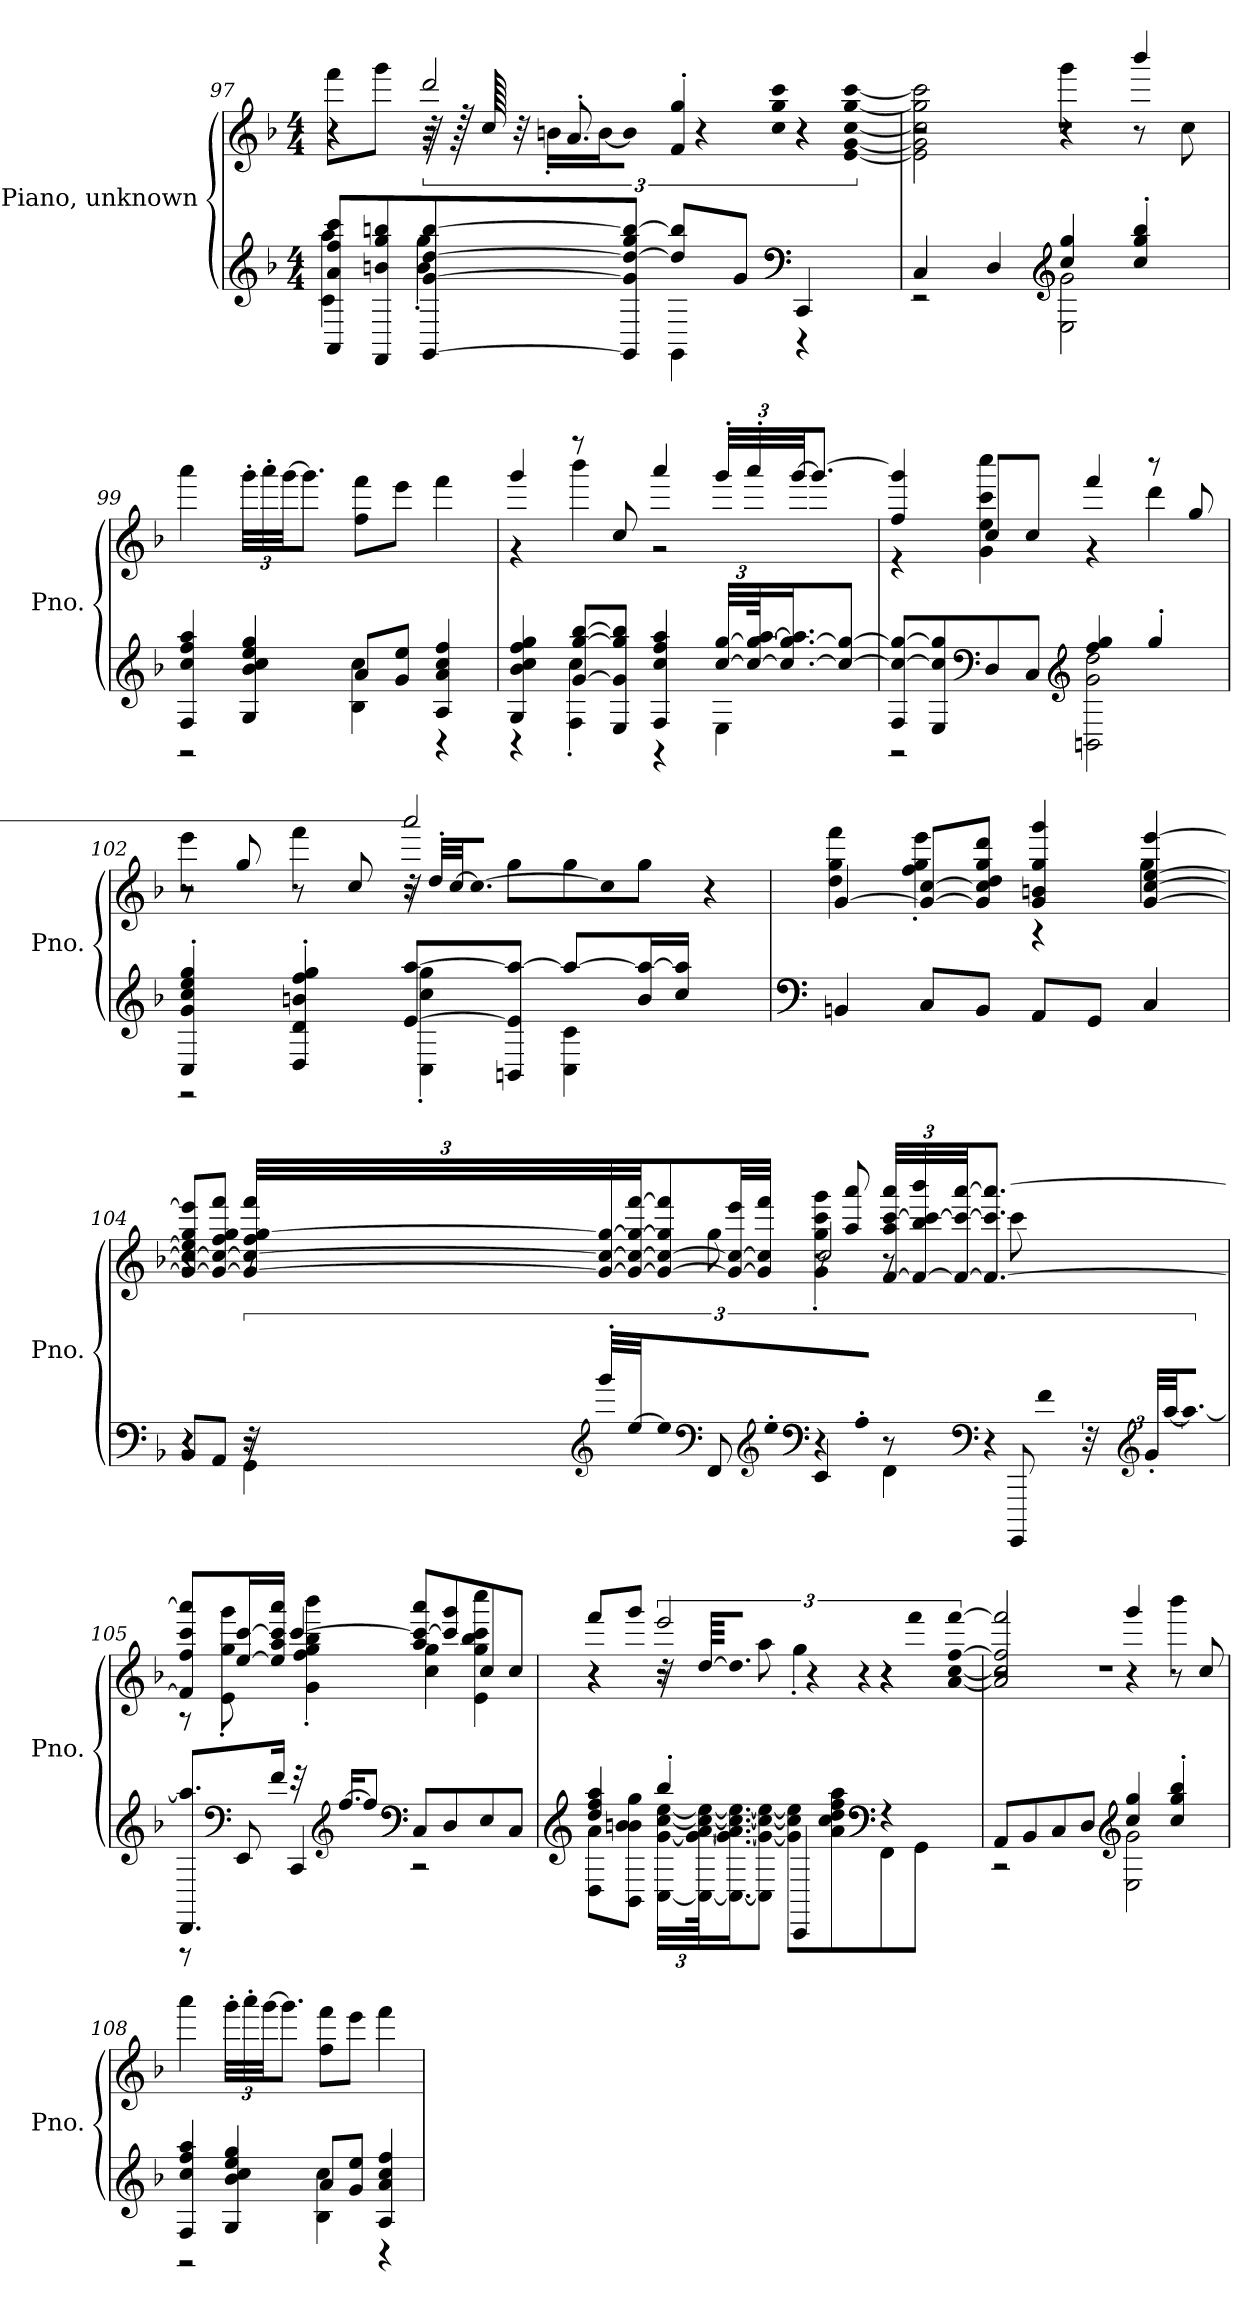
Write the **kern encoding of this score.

**kern	**kern
*part1	*part1
*staff2	*staff1
*I"Piano, unknown	*
*I'Pno.	*
!!LO:PB:g=z
*clefG2	*clefG2
*k[b-]	*k[b-]
*M4/4	*M4/4
=97	=97
*^	*^
*	*	*	*^
8AA/ 8a/ 8ff/ 8ccc/L	4c\ 4aa\	4r	8fff\L	4r
8FF/ 8bn/ 8gg/ 8bbn/	.	.	8ggg\J	.
[8GG/ [8g/ [8dd/ [8bb/	4b\' 4gg\'	2ddd/	24r	64r
.	.	.	.	128r
.	.	.	.	128cc/
.	.	.	.	32r
.	.	.	24bn'\LL	.
.	.	.	.	8.a'/
.	.	.	[24b\J	.
8GG/] 8g/] 8dd/_ 8gg/ 8bb/_J	.	.	8b\J]	.
8dd/] 8bb/]L	4GG\	.	8r	4f/' 4gg/'
8g/J	.	.	8cc\ 8gg\ 8ccc\	.
*clefF4	*	*	*	*
4CC/	4r	4r	[4e\ [4g\ [4cc\ [4gg\ [4ccc\	4r
=98	=98	=98	=98	=98
4C/	2r	1r	2e\] 2g\] 2cc\] 2gg\] 2ccc\]	2r
4D/	.	.	.	.
*clefG2	*	*	*	*
4cc/ 4gg/	2E\ 2g\	.	4ggg\	4r
4cc/' 4gg/' 4bb-/'	.	.	8r	4bbb-/
.	.	.	8cc\	.
*	*	*v	*v	*v
=99	=99	=99
4F/ 4cc/ 4ff/ 4aa/	2r	4aaa\
*	*	*Xbrackettup
4G/ 4b-/ 4cc/ 4ee/ 4gg/	.	48ggg'\LLL
.	.	48aaa'\
.	.	[48ggg\JJ
.	.	8.ggg\J]
8a/L	4B-\ 4cc\	8ff\ 8fff\L
8g/ 8ee/J	.	8eee\J
4A/ 4a/ 4cc/ 4ff/	4r	4fff\
!!LO:LB:g=z
=100	=100	=100
*	*	*^
4G/ 4b-/ 4cc/ 4ff/ 4gg/	4r	4ggg/	4r
[8g/ [8gg/ [8bb-/L	4F\' 4cc\'	8r	4bbb-\
8E/ 8g/] 8gg/] 8bb-/]J	.	8cc/	.
4F/ 4cc/ 4ff/ 4aa/	4r	4aaa/	2r
*Xbrackettup	*	*	*
[48cc/ [48gg/LLL	4E\	48ggg'/LLL	.
96cc/_ 96gg/_ [96aa/JK	.	48aaa'/	.
16.cc/_ 16.gg/_ 16.aa/]J	.	.	.
.	.	[48ggg/JJ	.
.	.	8.ggg/J_	.
8cc/_ 8gg/_J	.	.	.
=101	=101	=101	=101
8F/ 8cc/_ 8gg/_L	2r	4ff/ 4ggg/]	4r
8E/ 8cc/] 8gg/]	.	.	.
*clefF4	*	*	*
8D/	.	8cc/L	4g\ 4ee\ 4ccc\ 4cccc\
8C/J	.	8cc/J	.
*clefG2	*	*	*
4ff/ 4gg/	2BBn\ 2g\ 2dd\	4fff/	4r
4gg'/	.	8r	4ddd\
.	.	8gg/	.
=102	=102	=102	=102
*	*	*	*^
4C/' 4g/' 4cc/' 4ee/' 4gg/'	2r	2r	4eee\	8r
.	.	.	.	8gg/
4D/' 4d/' 4bn/' 4ff/' 4gg/'	.	.	4fff\	8r
.	.	.	.	8cc/
*	*	*	*	*brackettup
[8e/ [8aa/L	4C\' 4cc\' 4gg\'	2aaa/	8r	48r
.	.	.	.	48dd'/LLL
.	.	.	.	[48cc/JJ
.	.	.	.	8.cc/J_
8BBn/ 8e/] 8aa/_J	.	.	8gg\L	.
8aa/L_	4C\ 4c\	.	8gg\	8cc/]
16b/ 16aa/_L	.	.	8gg\J	8r
16cc/ 16aa/]JJ	.	.	.	.
*v	*v	*	*	*
*	*v	*v	*v
!!LO:LB:g=z
=103	=103
*clefF4	*
*	*^
4BBn/	[4g/	4dd\ 4gg\ 4fff\
8C/L	8g/_ [8cc/L	4ff\' 4gg\' 4eee\'
8BB/J	8g/] 8cc/] 8dd/ 8gg/ 8ddd/J	.
8AA/L	4g/ 4bn/ 4gg/ 4ggg/	4r
8GG/J	.	.
4C/	[4g/ [4cc/ [4ee/ [4eee/	4gg\
=104	=104	=104
*^	*	*^
*	*^	*	*	*
8BB-/L	4r	4r	8g/_ 8cc/_ 8ee/] 8gg/ 8eee/]L	4r	2r
8AA/J	.	.	8g/_ 8cc/_ 8ff/ 8gg/ 8fff/J	.	.
*brackettup	*	*	*Xbrackettup	*	*
48r	4GG\	8r	48g/_ 48cc/_ 48ff/ [48gg/ 48fff/LLL	8r	.
*clefG2	*	*	*	*	*
48ggg'/LLL	.	.	48g/_ 48cc/_ 48gg/_	.	.
[48ee/JJ	.	.	48g/_ 48cc/_ 48gg/_ [48fff/JJ	.	.
8ee/]	.	.	8g/_ 8cc/_ 8gg/] 8fff/]	.	.
*clefF4	*	*	*	*	*
.	.	8FF/	.	8gg\	.
*clefG2	*	*	*	*	*
32ee'/LL	.	.	32g/_ 32cc/_ 32eee/LL	.	.
32ff'/JJJ	.	.	32g/] 32cc/] 32fff/JJJ	.	.
*clefF4	*	*	*	*	*
8r	4r	4EE/	8r	4g\' 4gg\' 4ccc\' 4ggg\'	2cc/
8f/	.	.	8aa/ 8aaa/	.	.
48r	4FF\	8r	[48f/ 48aa/ [48ccc/ 48aaa/LLL	8r	.
*clefG2	*	*	*	*	*
48g'/LLL	.	.	48f/_ 48bb-/ 48ccc/_ 48bbb-/	.	.
[48aa/JJ	.	.	48f/_ 48ccc/_ [48aaa/JJ	.	.
8.aa/J_	.	.	8.f/_ 8.ccc/] 8.aaa/_J	.	.
.	.	8EE/	.	8ccc\	.
*	*v	*v	*	*	*
*	*	*	*v	*v
!!LO:LB:g=z
=105	=105	=105	=105
8.DD/ 8.aa/]L	8r	8f/] 8ff/ 8ccc/ 8aaa/]L	8r
*clefF4	*	*	*
.	8EE/	[16ee/ [16ccc/L	8e\' 8gg\' 8ggg\'
16f/Jk	.	16ee/] 16aa/ 16ccc/] 16aaa/JJ	.
32r	4CC/	[4ccc/	4g\' 4ff\' 4gg\' 4bb-\' 4bbb-\'
*clefG2	*	*	*
[16.ff/KL	.	.	.
8ff/J]	.	.	.
*clefF4	*	*	*
8C/L	2r	8aa/ 8ccc/_ 8aaa/L	4cc\ 4gg\
8D/	.	8ccc/] 8ggg/	.
8E/	.	8cc/	4e\ 4gg\ 4bb-\ 4ccc\ 4cccc\
8C/J	.	8cc/J	.
*	*	*v	*v
=106	=106	=106
*clefG2	*	*
*	*	*^
*	*	*	*^
4dd/ 4ff/ 4aa/	8D\ 8a\L	4r	4r	8fff/L
.	8BB-\ 8b-\ 8bn\ 8gg\J	.	.	8ggg/J
*	*Xbrackettup	*	*	*brackettup
4bb-'/	[48C\ [48g\ [48cc\ [48ee\LLL	2eee/	8r	48r
.	96C\_ 96g\_ [96a\ 96cc\_ 96ee\_JK	.	.	[96dd/KKLL
.	16.C\_ 16.g\_ 16.a\] 16.cc\_ 16.ee\_J	.	.	16.dd/JJ]
.	8C\] 8g\_ 8cc\_ 8ee\_J	.	8aa\	8r
4CC/	8g\] 8cc\] 8ee\]L	.	4gg'\	8r
.	8a\ 8cc\ 8dd\ 8ff\ 8aa\	.	.	8fff/
*clefF4	*	*	*	*
4r	8FF\	4r	4r	[4a/ [4cc/ [4ff/ [4fff/
.	8GG\J	.	.	.
!!LO:LB:g=z	!!	!!
=107	=107	=107	=107	=107
8AA/L	2r	1r	2r	2a/] 2cc/] 2ff/] 2fff/]
8BB-/	.	.	.	.
8C/	.	.	.	.
8D/J	.	.	.	.
*clefG2	*	*	*	*
4cc/ 4gg/	2E\ 2g\	.	4r	4ggg/
4cc/' 4gg/' 4bb-/'	.	.	4bbb-\	8r
.	.	.	.	8cc/
*	*	*v	*v	*v
=108	=108	=108
4F/ 4cc/ 4ff/ 4aa/	2r	4aaa\
*	*	*Xbrackettup
4G/ 4b-/ 4cc/ 4ee/ 4gg/	.	48ggg'\LLL
.	.	48aaa'\
.	.	[48ggg\JJ
.	.	8.ggg\J]
8a/L	4B-\ 4cc\	8ff\ 8fff\L
8g/ 8ee/J	.	8eee\J
4A/ 4a/ 4cc/ 4ff/	4r	4fff\
*v	*v	*
=	=
*-	*-
